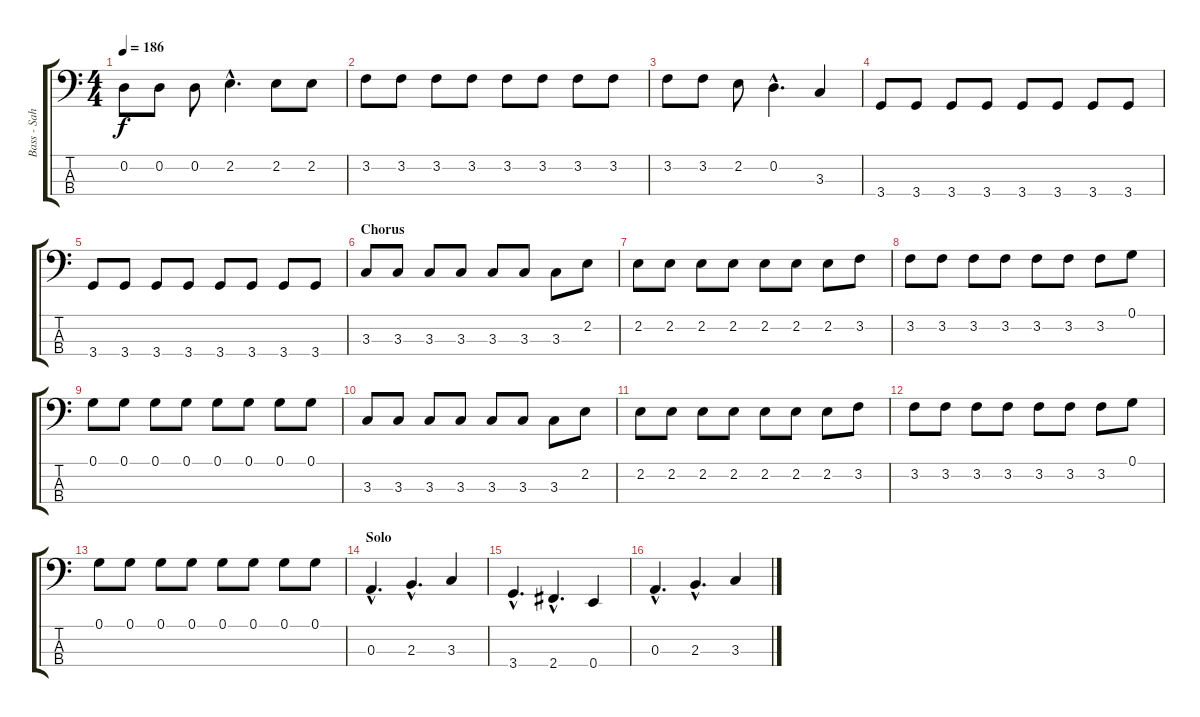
\track ("Bass - Sahnie" "Bass - Sah") {instrument electricbasspick}
\staff {score tabs}
\tuning (G2 D2 A1 E1) {hide}
\ts (4 4)
\tempo 186
\clef f4
\ks c
0.2.8{dy f} 0.2.8 0.2.8 2.2{hac}.4{d} 2.2.8 2.2.8 |
3.2.8 3.2.8 3.2.8 3.2.8 3.2.8 3.2.8 3.2.8 3.2.8 |
3.2.8 3.2.8 2.2.8 0.2{hac}.4{d} 3.3.4 |
3.4.8 3.4.8 3.4.8 3.4.8 3.4.8 3.4.8 3.4.8 3.4.8 |
3.4.8 3.4.8 3.4.8 3.4.8 3.4.8 3.4.8 3.4.8 3.4.8 |
\section ("" "Chorus")
3.3.8 3.3.8 3.3.8 3.3.8 3.3.8 3.3.8 3.3.8 2.2.8 |
2.2.8 2.2.8 2.2.8 2.2.8 2.2.8 2.2.8 2.2.8 3.2.8 |
3.2.8 3.2.8 3.2.8 3.2.8 3.2.8 3.2.8 3.2.8 0.1.8 |
0.1.8 0.1.8 0.1.8 0.1.8 0.1.8 0.1.8 0.1.8 0.1.8 |
3.3.8 3.3.8 3.3.8 3.3.8 3.3.8 3.3.8 3.3.8 2.2.8 |
2.2.8 2.2.8 2.2.8 2.2.8 2.2.8 2.2.8 2.2.8 3.2.8 |
3.2.8 3.2.8 3.2.8 3.2.8 3.2.8 3.2.8 3.2.8 0.1.8 |
0.1.8 0.1.8 0.1.8 0.1.8 0.1.8 0.1.8 0.1.8 0.1.8 |
\section ("" "Solo")
0.3{hac}.4{d} 2.3{hac}.4{d} 3.3.4 |
3.4{hac}.4{d} 2.4{hac}.4{d} 0.4.4 |
0.3{hac}.4{d} 2.3{hac}.4{d} 3.3.4
